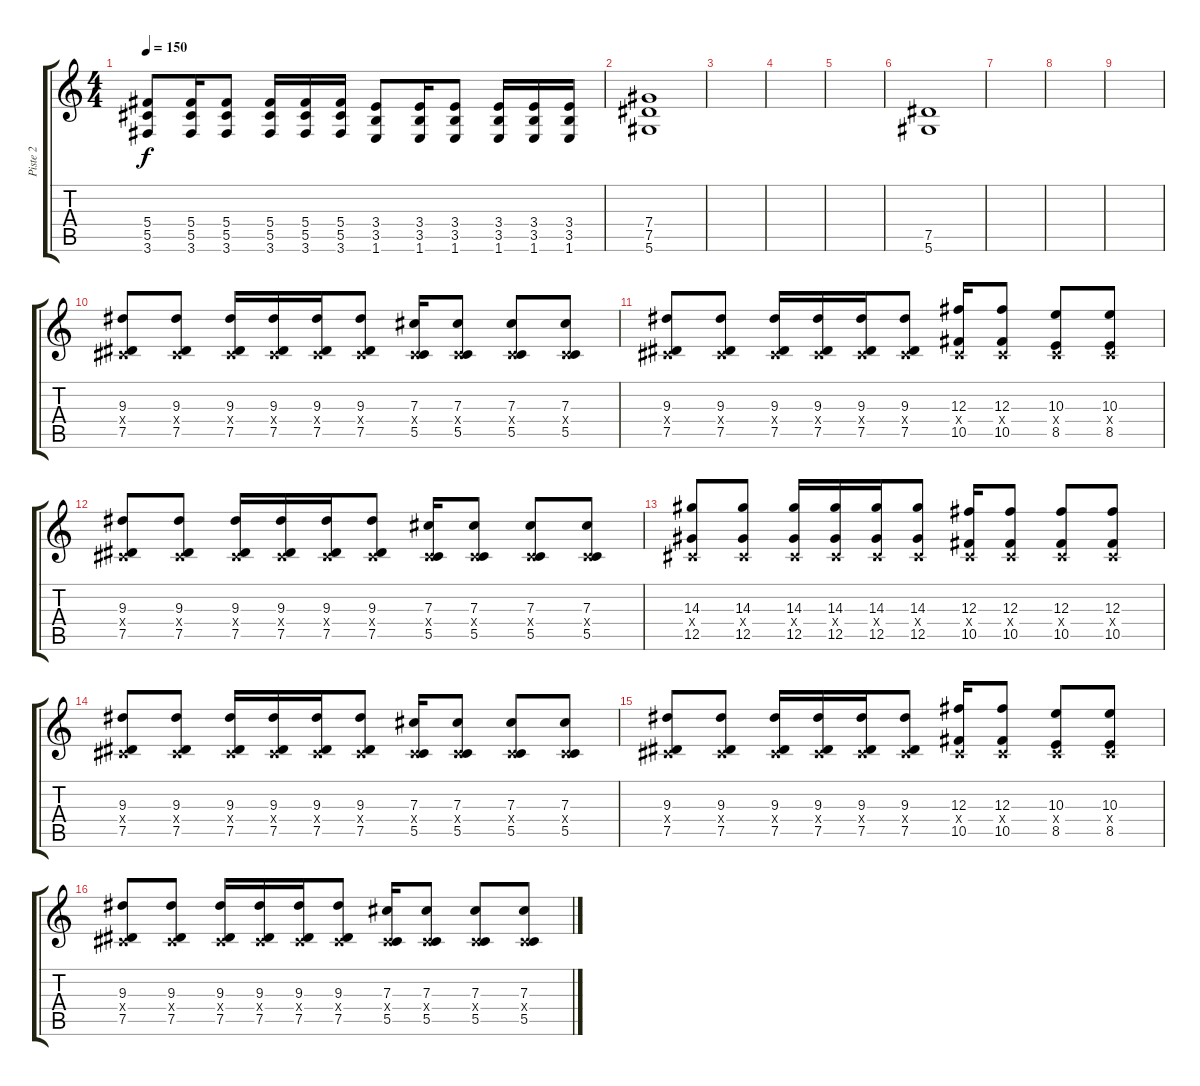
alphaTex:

\track ("Piste 2" "Piste 2") {instrument distortionguitar}
\staff {score tabs}
\tuning (Eb4 Bb3 Gb3 Db3 Ab2 Eb2) {hide}
\ts (4 4)
\tempo 150
\clef g2
\ks c
(5.4 5.5 3.6).8{dy f} (5.4 5.5 3.6).16 (5.4 5.5 3.6).8 (5.4 5.5 3.6).16 (5.4 5.5 3.6).16 (5.4 5.5 3.6).16 (3.4 3.5 1.6).8 (3.4 3.5 1.6).16 (3.4 3.5 1.6).8 (3.4 3.5 1.6).16 (3.4 3.5 1.6).16 (3.4 3.5 1.6).16 |
(7.4 7.5 5.6).1 |
|
|
|
(7.5 5.6).1 |
|
|
|
(9.3 0.4{x} 7.5).8 (9.3 0.4{x} 7.5).8 (9.3 0.4{x} 7.5).16 (9.3 0.4{x} 7.5).16 (9.3 0.4{x} 7.5).16 (9.3 0.4{x} 7.5).8 (7.3 0.4{x} 5.5).16 (7.3 0.4{x} 5.5).8 (7.3 0.4{x} 5.5).8 (7.3 0.4{x} 5.5).8 |
(9.3 0.4{x} 7.5).8 (9.3 0.4{x} 7.5).8 (9.3 0.4{x} 7.5).16 (9.3 0.4{x} 7.5).16 (9.3 0.4{x} 7.5).16 (9.3 0.4{x} 7.5).8 (12.3 0.4{x} 10.5).16 (12.3 0.4{x} 10.5).8 (10.3 0.4{x} 8.5).8 (10.3 0.4{x} 8.5).8 |
(9.3 0.4{x} 7.5).8 (9.3 0.4{x} 7.5).8 (9.3 0.4{x} 7.5).16 (9.3 0.4{x} 7.5).16 (9.3 0.4{x} 7.5).16 (9.3 0.4{x} 7.5).8 (7.3 0.4{x} 5.5).16 (7.3 0.4{x} 5.5).8 (7.3 0.4{x} 5.5).8 (7.3 0.4{x} 5.5).8 |
(14.3 0.4{x} 12.5).8 (14.3 0.4{x} 12.5).8 (14.3 0.4{x} 12.5).16 (14.3 0.4{x} 12.5).16 (14.3 0.4{x} 12.5).16 (14.3 0.4{x} 12.5).8 (12.3 0.4{x} 10.5).16 (12.3 0.4{x} 10.5).8 (12.3 0.4{x} 10.5).8 (12.3 0.4{x} 10.5).8 |
(9.3 0.4{x} 7.5).8 (9.3 0.4{x} 7.5).8 (9.3 0.4{x} 7.5).16 (9.3 0.4{x} 7.5).16 (9.3 0.4{x} 7.5).16 (9.3 0.4{x} 7.5).8 (7.3 0.4{x} 5.5).16 (7.3 0.4{x} 5.5).8 (7.3 0.4{x} 5.5).8 (7.3 0.4{x} 5.5).8 |
(9.3 0.4{x} 7.5).8 (9.3 0.4{x} 7.5).8 (9.3 0.4{x} 7.5).16 (9.3 0.4{x} 7.5).16 (9.3 0.4{x} 7.5).16 (9.3 0.4{x} 7.5).8 (12.3 0.4{x} 10.5).16 (12.3 0.4{x} 10.5).8 (10.3 0.4{x} 8.5).8 (10.3 0.4{x} 8.5).8 |
(9.3 0.4{x} 7.5).8 (9.3 0.4{x} 7.5).8 (9.3 0.4{x} 7.5).16 (9.3 0.4{x} 7.5).16 (9.3 0.4{x} 7.5).16 (9.3 0.4{x} 7.5).8 (7.3 0.4{x} 5.5).16 (7.3 0.4{x} 5.5).8 (7.3 0.4{x} 5.5).8 (7.3 0.4{x} 5.5).8
